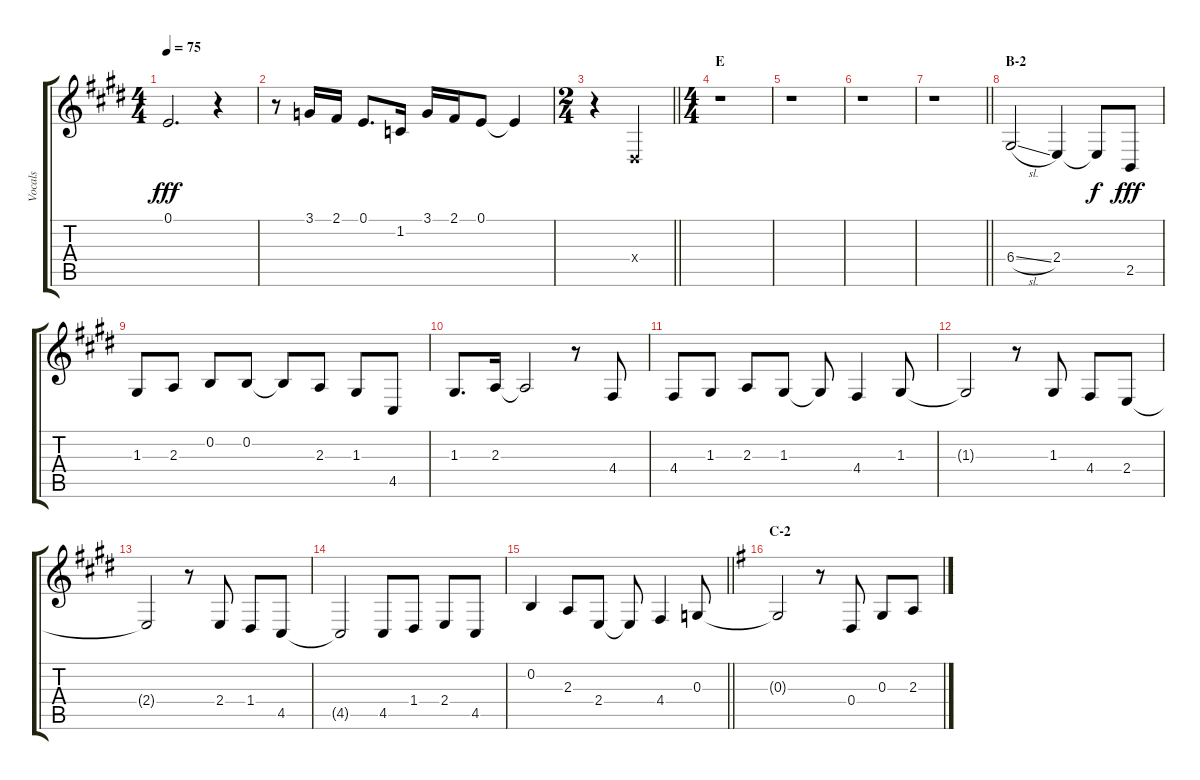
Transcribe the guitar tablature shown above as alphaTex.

\track ("Vocals" "Vocals") {instrument voiceoohs}
\staff {score tabs}
\tuning (E4 B3 G3 D3 A2 E2) {hide}
\ts (4 4)
\tempo 75
\clef g2
\ks e
0.1{t}.2{d dy fff} r.4 |
r.8 3.1.16 2.1.16 0.1.8{d} 1.2.16 3.1.16 2.1.16 0.1.8 0.1{t}.4 |
\ts (2 4)
\barLineRight lightlight
r.4 1.4{x}.4 |
\ts (4 4)
\section ("" "E")
r.1 |
r.1 |
r.1 |
\barLineRight lightlight
r.1 |
\section ("" "B-2")
6.4{sl}.2 2.4.4 2.4{t}.8{dy f} 2.5.8{dy fff} |
1.3.8 2.3.8 0.2.8 0.2.8 0.2{t}.8 2.3.8 1.3.8 4.5.8 |
1.3.8{d} 2.3.16 2.3{t}.2 r.8 4.4.8 |
4.4.8 1.3.8 2.3.8 1.3.8 1.3{t}.8 4.4.4 1.3.8 |
1.3{t}.2 r.8 1.3.8 4.4.8 2.4.8 |
2.4{t}.2 r.8 2.4.8 1.4.8 4.5.8 |
4.5{t}.2 4.5.8 1.4.8 2.4.8 4.5.8 |
\barLineRight lightlight
0.2.4 2.3.8 2.4.8 2.4{t}.8 4.4.4 0.3.8 |
\section ("" "C-2")
\ks g
0.3{t}.2 r.8 0.4.8 0.3.8 2.3.8
